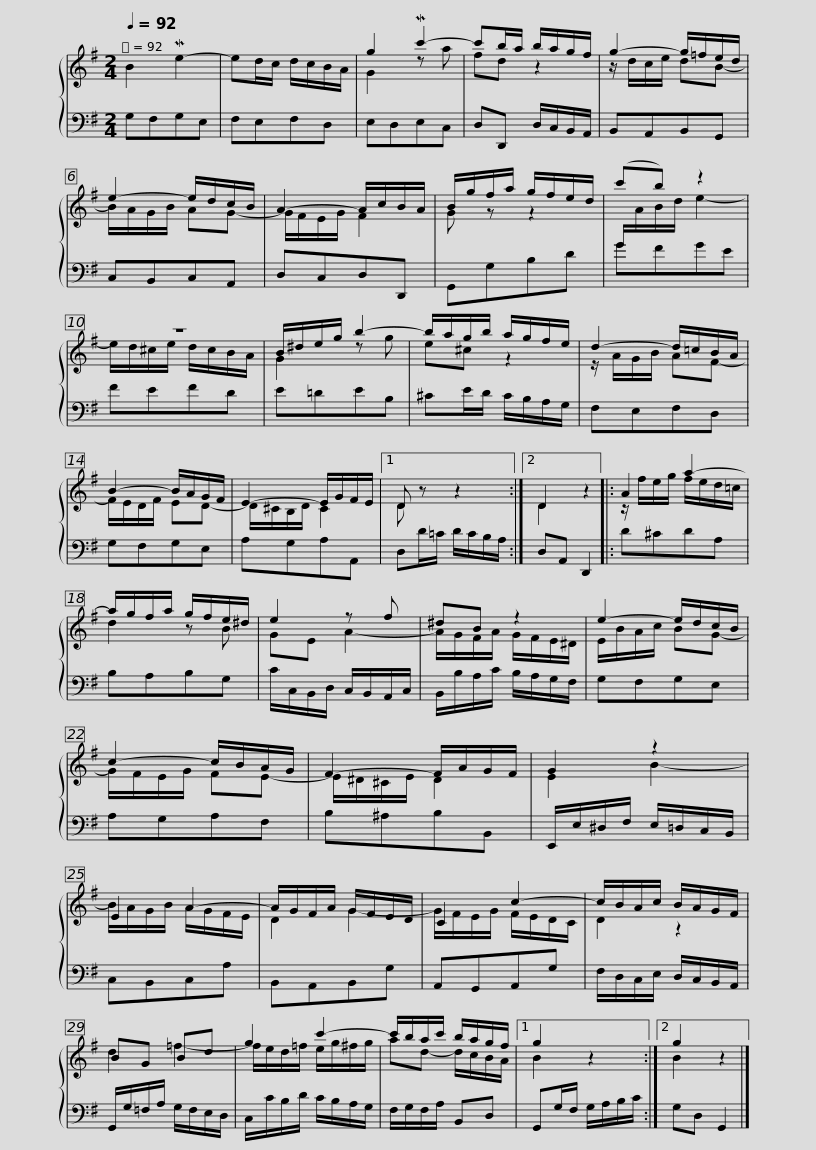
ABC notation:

X:1
%%score { ( 1 3 ) | 2 }
L:1/8
Q:1/4=92
M:2/4
I:linebreak $
K:G
V:1 treble
V:3 treble
V:2 bass
V:1
 B2 Me2- | ed/c/ d/c/B/A/ | g2 Mc'2- | c'b/a/ b/a/g/f/ | g2- g/=f/e/d/ |$ %5
 e2- e/d/c/B/ | A2- A/c/B/A/ | B/g/f/a/ g/f/e/d/ | (c'b) z2 |$ z4 | %10
 B/^d/e/g/ b2- | b/a/g/b/ a/g/f/e/ | d2- d/=c/B/A/ | B2- B/A/G/F/ |$ E2- E/G/F/E/ |1 %15
 D z z2 :|2 D2 z2 |: A2 a2- | a/g/f/a/ g/f/e/^d/ |$ e2 z f | %20
 ^dB z2 | e2- e/d/c/B/ | c2- c/B/A/G/ | F2- F/A/G/F/ |$ G2 z2 | %25
 E2 A2- | A/G/F/A/ G/F/E/D/ | C2 c2- | c/B/A/c/ B/A/G/F/ |$ BG Bd | %30
 g2 c'2- | c'/b/a/c'/ b/a/g/f/ |1 g2 z2 :|2 g2 z2 |] %34
V:2
 G,F,G,E, | F,E,F,D, | E,D,E,C, | D,D,, D,/C,/B,,/A,,/ | B,,A,,B,,G,, |$ %5
 C,B,,C,A,, | D,C,D,D,, | G,,G,B,D | GFGE |$ FEFD | %10
 E=DEB, | ^CE/D/ C/B,/A,/G,/ | F,E,F,D, | G,F,G,E, |$ A,G,A,A,, |1 %15
 D,D/=C/ D/C/B,/A,/ :|2 D,A,, D,,2 |: D^CDA, | B,A,B,G, |$ C/C,/B,,/D,/ C,/B,,/A,,/C,/ | %20
 B,,/B,/A,/C/ B,/A,/G,/F,/ | G,F,G,E, | A,G,A,F, | B,^A,B,B,, |$ E,,/E,/^D,/F,/ E,/=D,/C,/B,,/ | %25
 C,B,,C,A, | B,,A,,B,,G, | A,,G,,A,,G, | F,/D,/C,/E,/ D,/C,/B,,/A,,/ |$ G,,/G,/=F,/A,/ G,/F,/E,/D,/ | %30
 C,/C/B,/D/ C/B,/A,/G,/ | F,/G,/F,/A,/ B,,D, |1 G,,G,/F,/ G,/A,/B,/C/ :|2 G,D, G,,2 |] %34
V:3
 x4 | x4 | G2 z a | fd z2 | z/ d/c/e/ dB- |$ %5
 B/A/G/B/ AG- | G/F/E/G/ F2 | G z z2 |[I:staff +1] G/[I:staff -1]A/B/d/ e2- |$ e/d/^c/e/ d/c/B/A/ | %10
 G2 z g | e^c z2 | z/ A/G/B/ AF- | F/E/D/F/ ED- |$ D/^C/B,/D/ C2 |1 %15
 D x3 :|2 D2 x2 |: z/ f/e/g/ f/e/d/!courtesy!=c/ | d2 z B |$ GE A2- | %20
 A/G/F/A/ G/F/E/^D/ | E/B/A/c/ BG- | G/F/E/G/ FE- | E/^D/^C/E/ D2 |$ E2 B2- | %25
 B/A/G/B/ A/G/F/E/ | D2 G2- | G/F/E/G/ F/E/D/C/ | D2 z2 |$ d2 =f2- | %30
 f/e/d/=f/ e/g/^f/g/ | ad- d/c/B/A/ |1 B2 z2 :|2 B2 z2 |] %34
